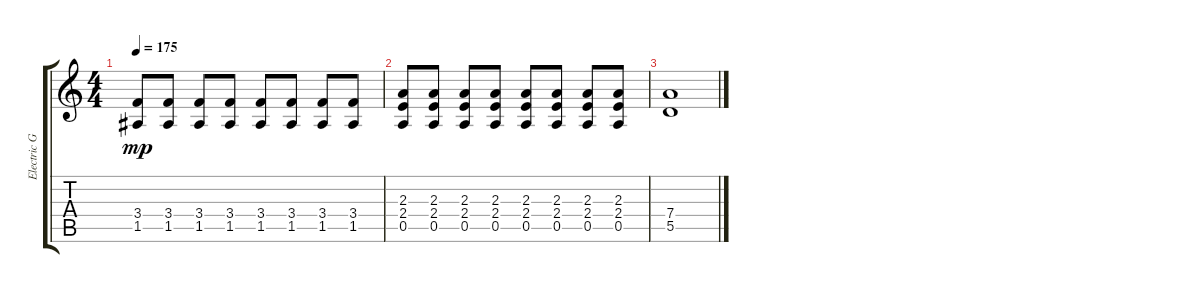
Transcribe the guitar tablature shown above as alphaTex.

\track ("Electric Guitar (Rhythm)" "Electric G") {instrument overdrivenguitar}
\staff {score tabs}
\tuning (E4 B3 G3 D3 A2 E2) {hide}
\ts (4 4)
\tempo 175
\clef g2
\ks c
(3.4 1.5).8{dy mp} (3.4 1.5).8 (3.4 1.5).8 (3.4 1.5).8 (3.4 1.5).8 (3.4 1.5).8 (3.4 1.5).8 (3.4 1.5).8 |
(2.3 2.4 0.5).8 (2.3 2.4 0.5).8 (2.3 2.4 0.5).8 (2.3 2.4 0.5).8 (2.3 2.4 0.5).8 (2.3 2.4 0.5).8 (2.3 2.4 0.5).8 (2.3 2.4 0.5).8 |
(7.4 5.5).1
